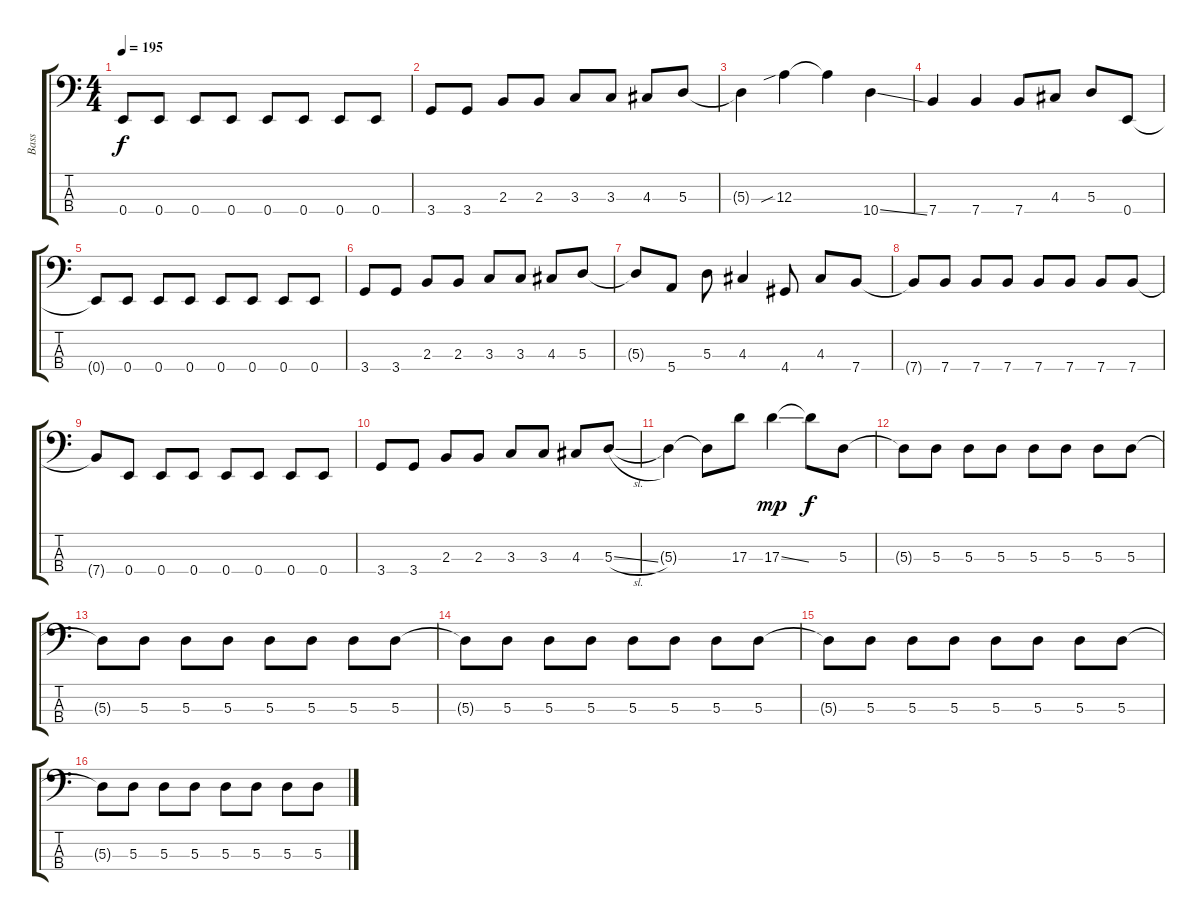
\track ("Bass" "Bass") {instrument electricbasspick}
\staff {score tabs}
\tuning (G2 D2 A1 E1) {hide}
\ts (4 4)
\tempo 195
\clef f4
\ks c
0.4{t}.8{dy f} 0.4.8 0.4.8 0.4.8 0.4.8 0.4.8 0.4.8 0.4.8 |
3.4.8 3.4.8 2.3.8 2.3.8 3.3.8 3.3.8 4.3.8 5.3.8 |
5.3{t}.4 12.3{sib}.4 12.3{t}.4 10.4{ss}.4 |
\section ("" "")
7.4.4 7.4.4 7.4.8 4.3.8 5.3.8 0.4.8 |
0.4{t}.8 0.4.8 0.4.8 0.4.8 0.4.8 0.4.8 0.4.8 0.4.8 |
3.4.8 3.4.8 2.3.8 2.3.8 3.3.8 3.3.8 4.3.8 5.3.8 |
5.3{t}.8 5.4.8 5.3.8 4.3.4 4.4.8 4.3.8 7.4.8 |
7.4{t}.8 7.4.8 7.4.8 7.4.8 7.4.8 7.4.8 7.4.8 7.4.8 |
7.4{t}.8 0.4.8 0.4.8 0.4.8 0.4.8 0.4.8 0.4.8 0.4.8 |
3.4.8 3.4.8 2.3.8 2.3.8 3.3.8 3.3.8 4.3.8 5.3{sl}.8 |
5.3{t}.4 5.3{t}.8 17.3.8 17.3{ss}.4{dy mp} 17.3{t}.8{dy f} 5.3.8 |
\section ("" "")
5.3{t}.8 5.3.8 5.3.8 5.3.8 5.3.8 5.3.8 5.3.8 5.3.8 |
5.3{t}.8 5.3.8 5.3.8 5.3.8 5.3.8 5.3.8 5.3.8 5.3.8 |
5.3{t}.8 5.3.8 5.3.8 5.3.8 5.3.8 5.3.8 5.3.8 5.3.8 |
5.3{t}.8 5.3.8 5.3.8 5.3.8 5.3.8 5.3.8 5.3.8 5.3.8 |
\section ("" "")
5.3{t}.8 5.3.8 5.3.8 5.3.8 5.3.8 5.3.8 5.3.8 5.3.8
